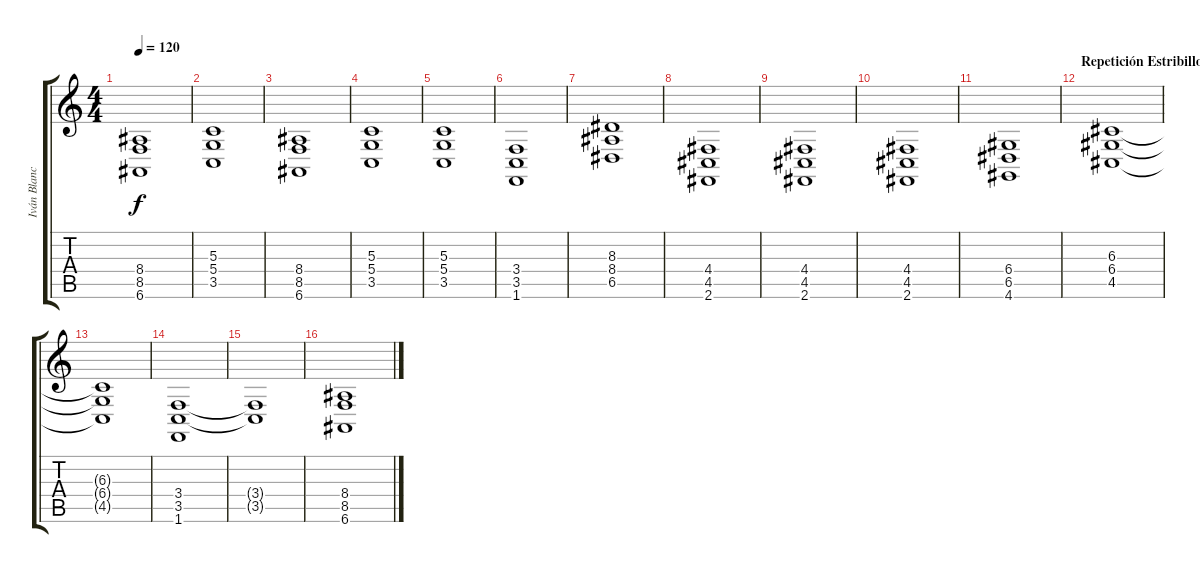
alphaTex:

\track ("Iván Blanco (Teclado de Ambientes)" "Iván Blanc") {instrument stringensemble1}
\staff {score tabs}
\tuning (E4 B3 G3 D3 A2 E2) {hide}
\ts (4 4)
\tempo 120
\clef g2
\ks c
(8.4 8.5 6.6).1{dy f} |
(5.3 5.4 3.5).1 |
(8.4 8.5 6.6).1 |
(5.3 5.4 3.5).1 |
(5.3 5.4 3.5).1 |
(3.4 3.5 1.6).1 |
(8.3 8.4 6.5).1 |
(4.4 4.5 2.6).1 |
(4.4 4.5 2.6).1 |
(4.4 4.5 2.6).1 |
(6.4 6.5 4.6).1 |
\section ("" "Repetición Estribillo")
(6.3 6.4 4.5).1 |
(6.3{t} 6.4{t} 4.5{t}).1 |
(3.4 3.5 1.6).1 |
(3.4{t} 3.5{t}).1 |
(8.4 8.5 6.6).1
